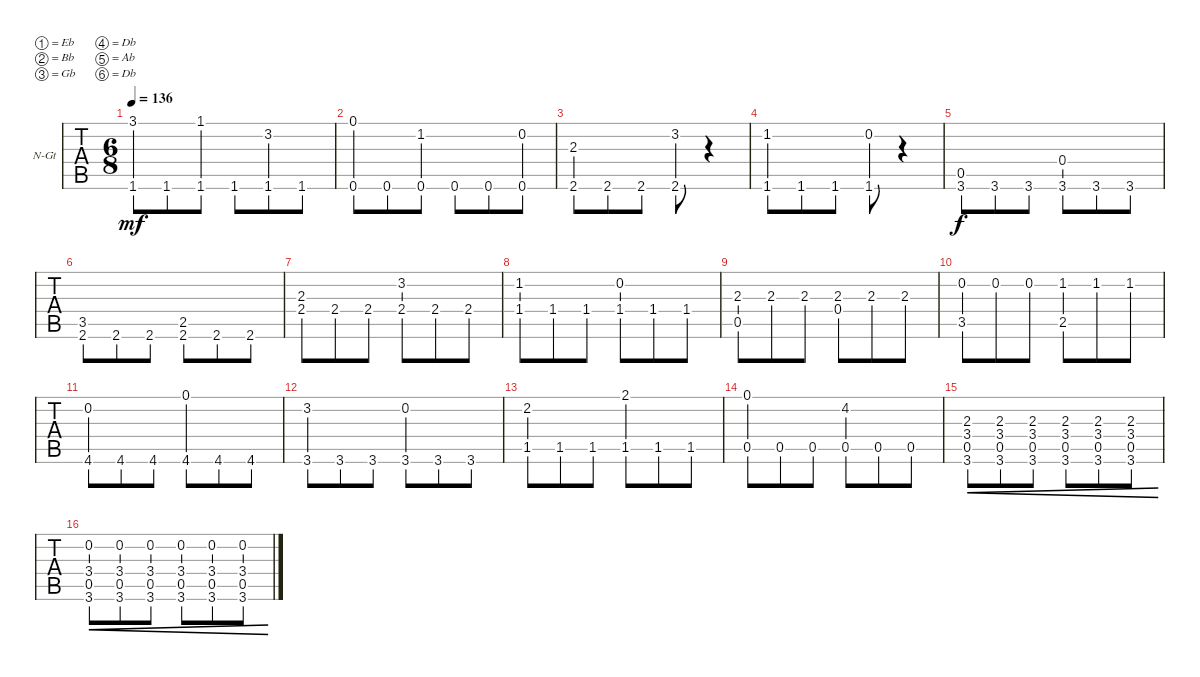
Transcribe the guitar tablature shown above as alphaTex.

\defaultSystemsLayout 4
\bracketExtendMode groupsimilarinstruments
\firstSystemTrackNameOrientation horizontal
\otherSystemsTrackNameOrientation horizontal
\track ("Nylon Guitar" "N-Gt") {instrument acousticguitarnylon}
\staff {tabs}
\tuning (Eb4 Bb3 Gb3 Db3 Ab2 Db2)
\ts (6 8)
\tempo 136
\clef g2
\ks c
(1.6 3.1).8{dy mf} 1.6.8 (1.6 1.1).8 1.6.8 (1.6 3.2).8 1.6.8 |
(0.1 0.6).8 0.6.8 (0.6 1.2).8 0.6.8 0.6.8 (0.6 0.2).8 |
(2.3 2.6).8 2.6.8 2.6.8 (2.6 3.2).8 r.4 |
(1.2 1.6).8 1.6.8 1.6.8 (1.6 0.2).8 r.4 |
(3.6 0.5).8{dy f} 3.6.8 3.6.8 (3.6 0.4).8 3.6.8 3.6.8 |
(2.6 3.5).8 2.6.8 2.6.8 (2.6 2.5).8 2.6.8 2.6.8 |
(2.4 2.3).8 2.4.8 2.4.8 (2.4 3.2).8 2.4.8 2.4.8 |
(1.4 1.2).8 1.4.8 1.4.8 (1.4 0.2).8 1.4.8 1.4.8 |
(0.5 2.3).8 2.3.8 2.3.8 (2.3 0.4).8 2.3.8 2.3.8 |
(3.5 0.2).8 0.2.8 0.2.8 (1.2 2.5).8 1.2.8 1.2.8 |
(0.2 4.6).8 4.6.8 4.6.8 (4.6 0.1).8 4.6.8 4.6.8 |
(3.2 3.6).8 3.6.8 3.6.8 (3.6 0.2).8 3.6.8 3.6.8 |
(2.2 1.5).8 1.5.8 1.5.8 (1.5 2.1).8 1.5.8 1.5.8 |
(0.1 0.5).8 0.5.8 0.5.8 (0.5 4.2).8 0.5.8 0.5.8 |
(2.3 3.4 0.5 3.6).8{cre} (3.6 0.5 3.4 2.3).8{cre} (3.6 0.5 2.3 3.4).8{cre} (3.6 0.5 3.4 2.3).8{cre} (3.6 0.5 3.4 2.3).8{cre} (3.6 0.5 3.4 2.3).8{cre} |
(0.2 3.6 3.4 0.5).8{cre} (0.2 3.6 3.4 0.5).8{cre} (0.2 3.6 3.4 0.5).8{cre} (0.2 3.6 3.4 0.5).8{cre} (0.2 3.6 3.4 0.5).8{cre} (0.2 3.6 3.4 0.5).8{cre}
